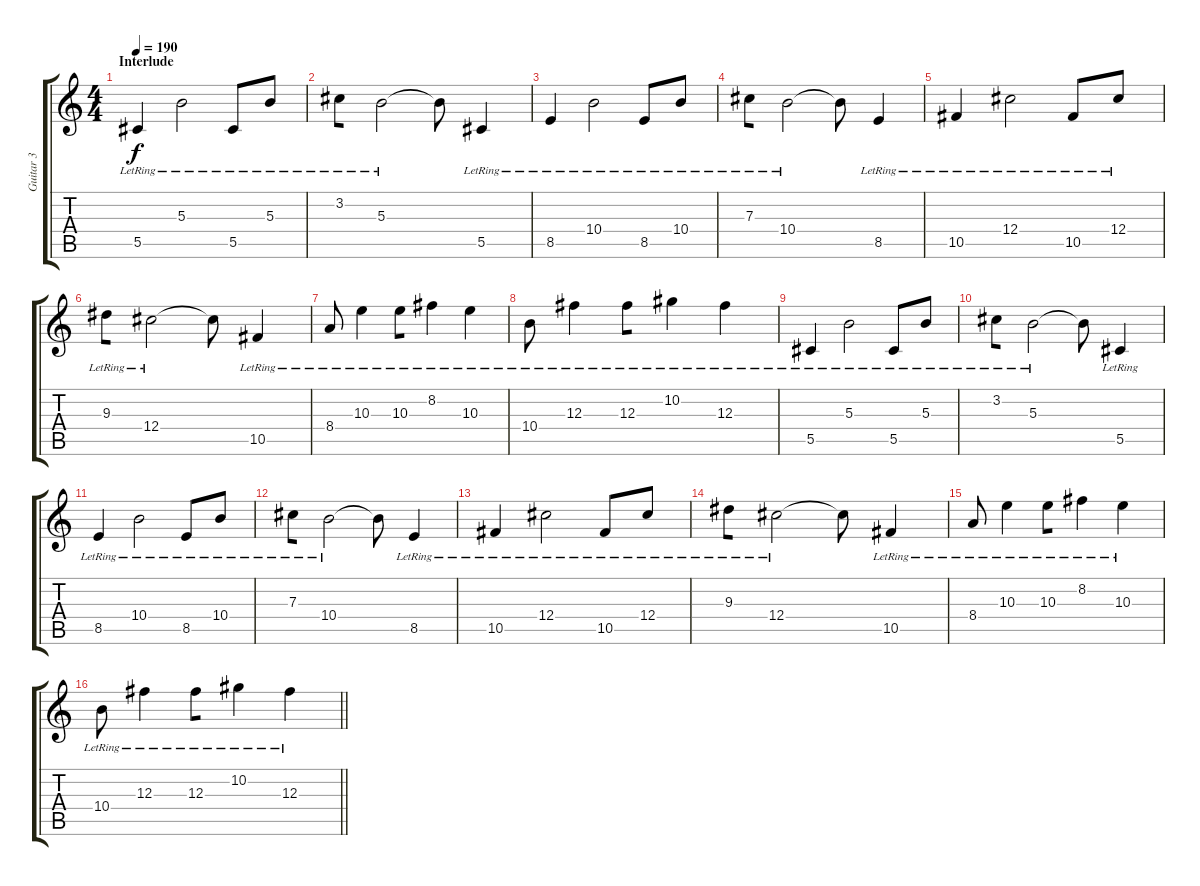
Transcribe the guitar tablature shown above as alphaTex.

\track ("Guitar 3" "Guitar 3") {instrument electricguitarjazz}
\staff {score tabs}
\tuning (Eb4 Bb3 Gb3 Db3 Ab2 Db2) {hide}
\ts (4 4)
\section ("" "Interlude")
\tempo 190
\clef g2
\ks c
5.5{lr}.4{dy f} 5.3{lr}.2 5.5{lr}.8 5.3{lr}.8 |
3.2{lr}.8{beam merge} 5.3{lr}.2 5.3{t}.8 5.5{lr}.4 |
8.5{lr}.4 10.4{lr}.2 8.5{lr}.8 10.4{lr}.8 |
7.3{lr}.8{beam merge} 10.4{lr}.2 10.4{t}.8 8.5{lr}.4 |
10.5{lr}.4 12.4{lr}.2 10.5{lr}.8 12.4{lr}.8 |
9.3{lr}.8{beam merge} 12.4{lr}.2 12.4{t}.8 10.5{lr}.4 |
8.4{lr}.8 10.3{lr}.4 10.3{lr}.8{beam merge} 8.2{lr}.4 10.3{lr}.4 |
10.4{lr}.8 12.3{lr}.4 12.3{lr}.8{beam merge} 10.2{lr}.4 12.3{lr}.4 |
5.5{lr}.4 5.3{lr}.2 5.5{lr}.8 5.3{lr}.8 |
3.2{lr}.8{beam merge} 5.3{lr}.2 5.3{t}.8 5.5{lr}.4 |
8.5{lr}.4 10.4{lr}.2 8.5{lr}.8 10.4{lr}.8 |
7.3{lr}.8{beam merge} 10.4{lr}.2 10.4{t}.8 8.5{lr}.4 |
10.5{lr}.4 12.4{lr}.2 10.5{lr}.8 12.4{lr}.8 |
9.3{lr}.8{beam merge} 12.4{lr}.2 12.4{t}.8 10.5{lr}.4 |
8.4{lr}.8 10.3{lr}.4 10.3{lr}.8{beam merge} 8.2{lr}.4 10.3{lr}.4 |
\barLineRight lightlight
10.4{lr}.8 12.3{lr}.4 12.3{lr}.8{beam merge} 10.2{lr}.4 12.3{lr}.4
